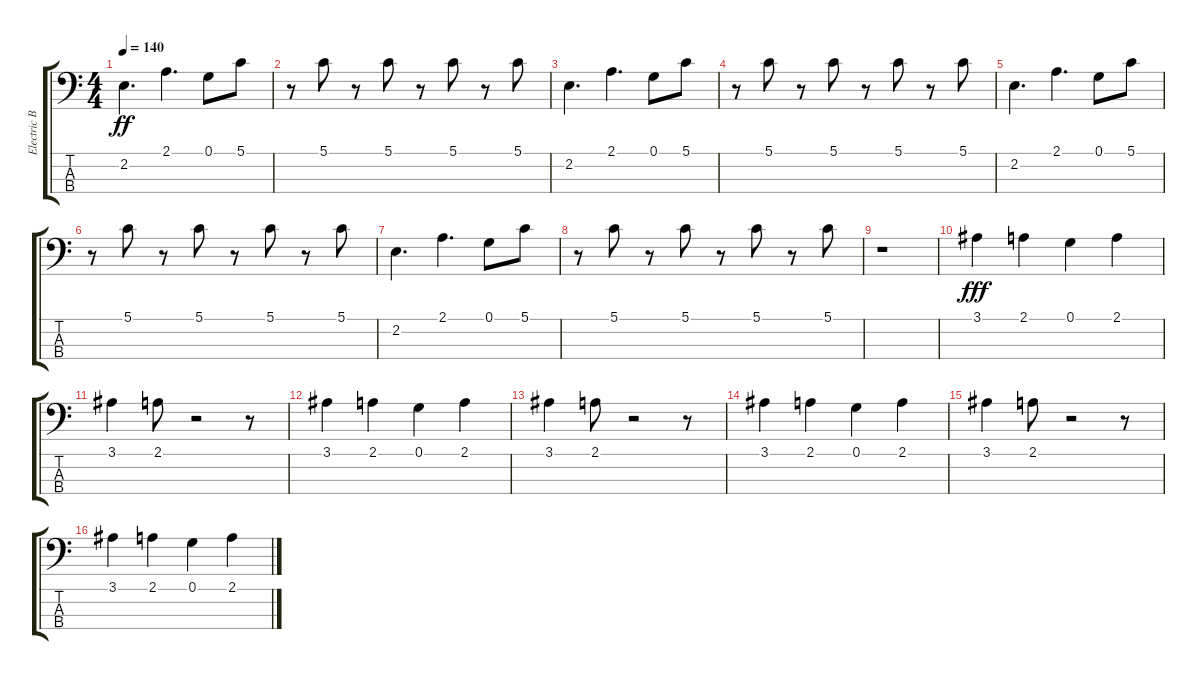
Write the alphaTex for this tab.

\track ("Electric Bass (pick)" "Electric B") {instrument electricbasspick}
\staff {score tabs}
\tuning (G2 D2 A1 E1) {hide}
\ts (4 4)
\tempo 140
\clef f4
\ks c
2.2.4{d dy ff} 2.1.4{d} 0.1.8 5.1.8 |
r.8 5.1.8 r.8 5.1.8 r.8 5.1.8 r.8 5.1.8 |
2.2.4{d} 2.1.4{d} 0.1.8 5.1.8 |
r.8 5.1.8 r.8 5.1.8 r.8 5.1.8 r.8 5.1.8 |
2.2.4{d} 2.1.4{d} 0.1.8 5.1.8 |
r.8 5.1.8 r.8 5.1.8 r.8 5.1.8 r.8 5.1.8 |
2.2.4{d} 2.1.4{d} 0.1.8 5.1.8 |
r.8 5.1.8 r.8 5.1.8 r.8 5.1.8 r.8 5.1.8 |
r.1 |
3.1.4{dy fff} 2.1.4 0.1.4 2.1.4 |
3.1.4 2.1.8 r.2 r.8 |
3.1.4 2.1.4 0.1.4 2.1.4 |
3.1.4 2.1.8 r.2 r.8 |
3.1.4 2.1.4 0.1.4 2.1.4 |
3.1.4 2.1.8 r.2 r.8 |
3.1.4 2.1.4 0.1.4 2.1.4
